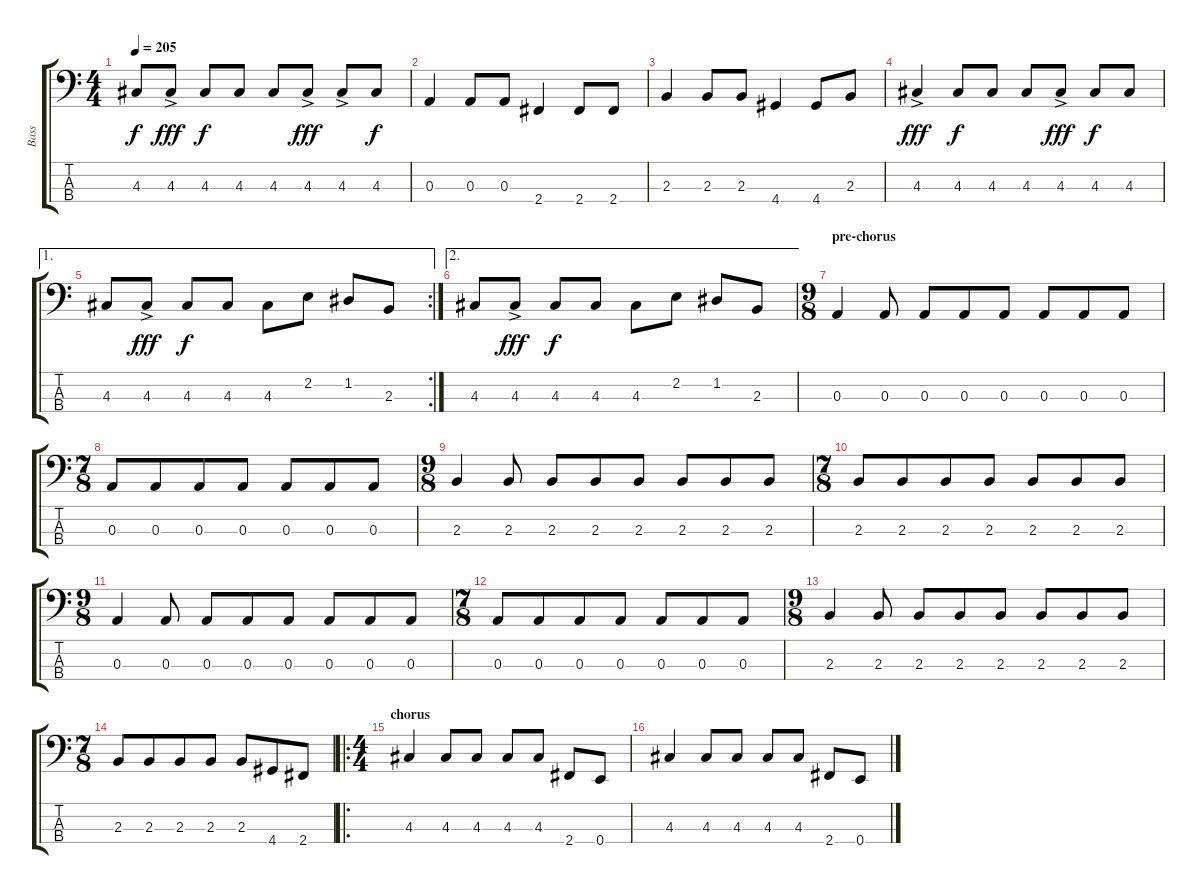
\track ("Bass" "Bass") {instrument electricbassfinger}
\staff {score tabs}
\tuning (G2 D2 A1 E1) {hide}
\ts (4 4)
\tempo 205
\clef f4
\ks c
4.3.8{dy f} 4.3{ac}.8{dy fff} 4.3.8{dy f} 4.3.8 4.3.8 4.3{ac}.8{dy fff} 4.3{ac}.8 4.3.8{dy f} |
0.3.4 0.3.8 0.3.8 2.4.4 2.4.8 2.4.8 |
2.3.4 2.3.8 2.3.8 4.4.4 4.4.8 2.3.8 |
4.3{ac}.4{dy fff} 4.3.8{dy f} 4.3.8 4.3.8 4.3{ac}.8{dy fff} 4.3.8{dy f} 4.3.8 |
\ae 1
\rc 2
4.3.8 4.3{ac}.8{dy fff} 4.3.8{dy f} 4.3.8 4.3.8 2.2.8 1.2.8 2.3.8 |
\ae 2
4.3.8 4.3{ac}.8{dy fff} 4.3.8{dy f} 4.3.8 4.3.8 2.2.8 1.2.8 2.3.8 |
\ts (9 8)
\section ("" "pre-chorus")
0.3.4 0.3.8 0.3.8 0.3.8 0.3.8 0.3.8 0.3.8 0.3.8 |
\ts (7 8)
0.3.8 0.3.8 0.3.8 0.3.8 0.3.8 0.3.8 0.3.8 |
\ts (9 8)
2.3.4 2.3.8 2.3.8 2.3.8 2.3.8 2.3.8 2.3.8 2.3.8 |
\ts (7 8)
2.3.8 2.3.8 2.3.8 2.3.8 2.3.8 2.3.8 2.3.8 |
\ts (9 8)
0.3.4 0.3.8 0.3.8 0.3.8 0.3.8 0.3.8 0.3.8 0.3.8 |
\ts (7 8)
0.3.8 0.3.8 0.3.8 0.3.8 0.3.8 0.3.8 0.3.8 |
\ts (9 8)
2.3.4 2.3.8 2.3.8 2.3.8 2.3.8 2.3.8 2.3.8 2.3.8 |
\ts (7 8)
2.3.8 2.3.8 2.3.8 2.3.8 2.3.8 4.4.8 2.4.8 |
\ro
\ts (4 4)
\section ("" "chorus")
4.3.4 4.3.8 4.3.8 4.3.8 4.3.8 2.4.8 0.4.8 |
4.3.4 4.3.8 4.3.8 4.3.8 4.3.8 2.4.8 0.4.8
